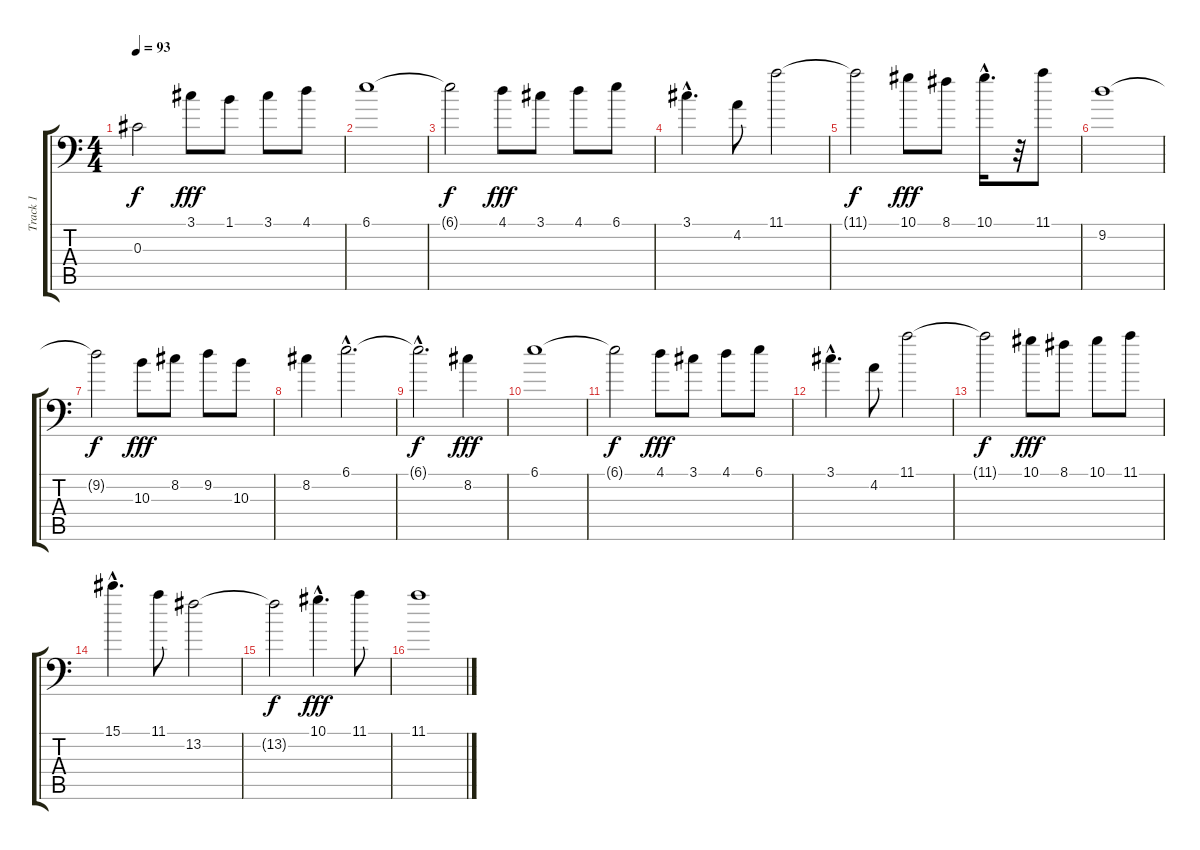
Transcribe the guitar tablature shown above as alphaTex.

\track ("Track 1" "Track 1") {instrument distortionguitar}
\staff {score tabs}
\tuning (Bb3 F3 Db3 Ab2 Eb2 Bb1) {hide}
\ts (4 4)
\tempo 93
\clef f4
\ks c
0.3{t}.2{dy f} 3.1.8{dy fff} 1.1.8 3.1.8 4.1.8 |
6.1.1 |
6.1{t}.2{dy f} 4.1.8{dy fff} 3.1.8 4.1.8 6.1.8 |
3.1{hac}.4{d} 4.2.8 11.1.2 |
11.1{t}.2{dy f} 10.1.8{dy fff} 8.1.8 10.1{hac}.16{d} r.32 11.1.8 |
9.2.1 |
9.2{t}.2{dy f} 10.3.8{dy fff} 8.2.8 9.2.8 10.3.8 |
8.2.4 6.1{hac}.2{d} |
6.1{hac t}.2{d dy f} 8.2.4{dy fff} |
6.1.1 |
6.1{t}.2{dy f} 4.1.8{dy fff} 3.1.8 4.1.8 6.1.8 |
3.1{hac}.4{d} 4.2.8 11.1.2 |
11.1{t}.2{dy f} 10.1.8{dy fff} 8.1.8 10.1.8 11.1.8 |
15.1{hac}.4{d} 11.1.8 13.2.2 |
13.2{t}.2{dy f} 10.1{hac}.4{d dy fff} 11.1.8 |
11.1.1
